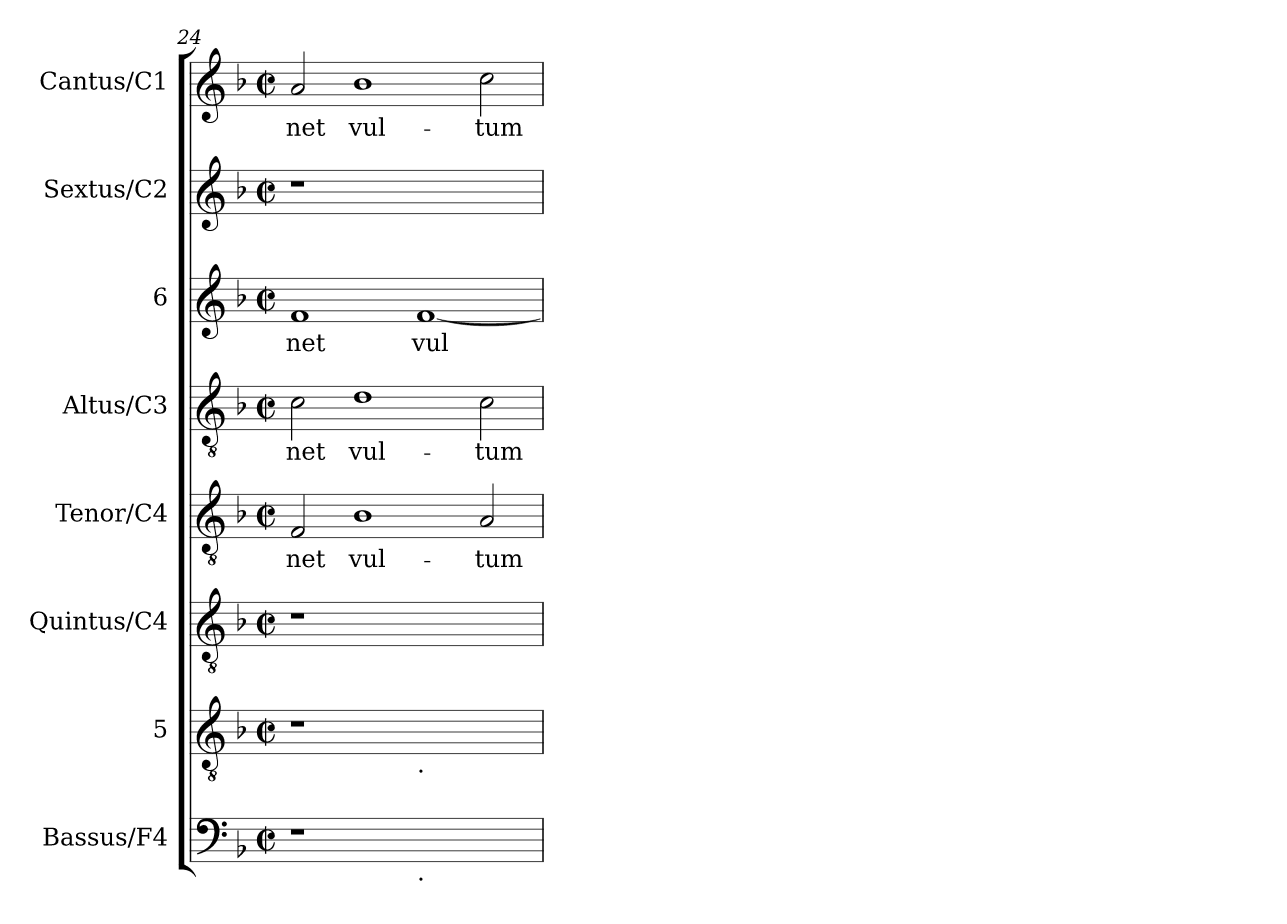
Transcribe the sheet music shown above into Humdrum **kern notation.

**kern	**kern	**kern	**kern	**text	**kern	**text	**kern	**text	**kern	**kern	**text
*part8	*part7	*part6	*part5	*part5	*part4	*part4	*part3	*part3	*part2	*part1	*part1
*staff8	*staff7	*staff6	*staff5	*staff5	*staff4	*staff4	*staff3	*staff3	*staff2	*staff1	*staff1
*I"Bassus/F4	*I"5	*I"Quintus/C4	*I"Tenor/C4	*	*I"Altus/C3	*	*I"6	*	*I"Sextus/C2	*I"Cantus/C1	*
*I'B	*	*	*I'T	*	*I'A	*	*	*	*	*I'C	*
!!LO:LB:g=z
*clefF4	*clefGv2	*clefGv2	*clefGv2	*	*clefGv2	*	*clefG2	*	*clefG2	*clefG2	*
*k[b-]	*k[b-]	*k[b-]	*k[b-]	*	*k[b-]	*	*k[b-]	*	*k[b-]	*k[b-]	*
*F:	*F:	*F:	*F:	*	*F:	*	*F:	*	*F:	*F:	*
*M2/2	*M2/2	*M2/2	*M2/2	*	*M2/2	*	*M2/2	*	*M2/2	*M2/2	*
*met(c|)	*met(c|)	*met(c|)	*met(c|)	*	*met(c|)	*	*met(c|)	*	*met(c|)	*met(c|)	*
=24	=24	=24	=24	=24	=24	=24	=24	=24	=24	=24	=24
!	!	!	!	!LO:LY:b:cj	!	!LO:LY:b:cj	!	!LO:LY:b:cj	!	!	!LO:LY:b:cj
1r	1r	1r	2F/	-net	2c\	-net	1f	-net	1r	2a/	-net
!	!	!	!	!LO:LY:b:cj	!	!LO:LY:b:cj	!	!	!	!	!LO:LY:b:cj
.	.	.	1B-	vul-	1d	vul-	.	.	.	1b-	vul-
!	!LO:TX:b:t=.	!	!	!	!	!	!	!	!	!	!
!LO:TX:b:t=.	!	!	!	!	!	!	!	!	!	!	!
!	!	!	!	!	!	!	!	!LO:LY:b:cj	!	!	!
1ryy	1ryy	1ryy	.	.	.	.	[<1f	vul-	1ryy	.	.
!	!	!	!	!LO:LY:b:cj	!	!LO:LY:b:cj	!	!	!	!	!LO:LY:b:cj
.	.	.	2A/	-tum	2c\	-tum	.	.	.	2cc\	-tum
=	=	=	=	=	=	=	=	=	=	=	=
*-	*-	*-	*-	*-	*-	*-	*-	*-	*-	*-	*-
